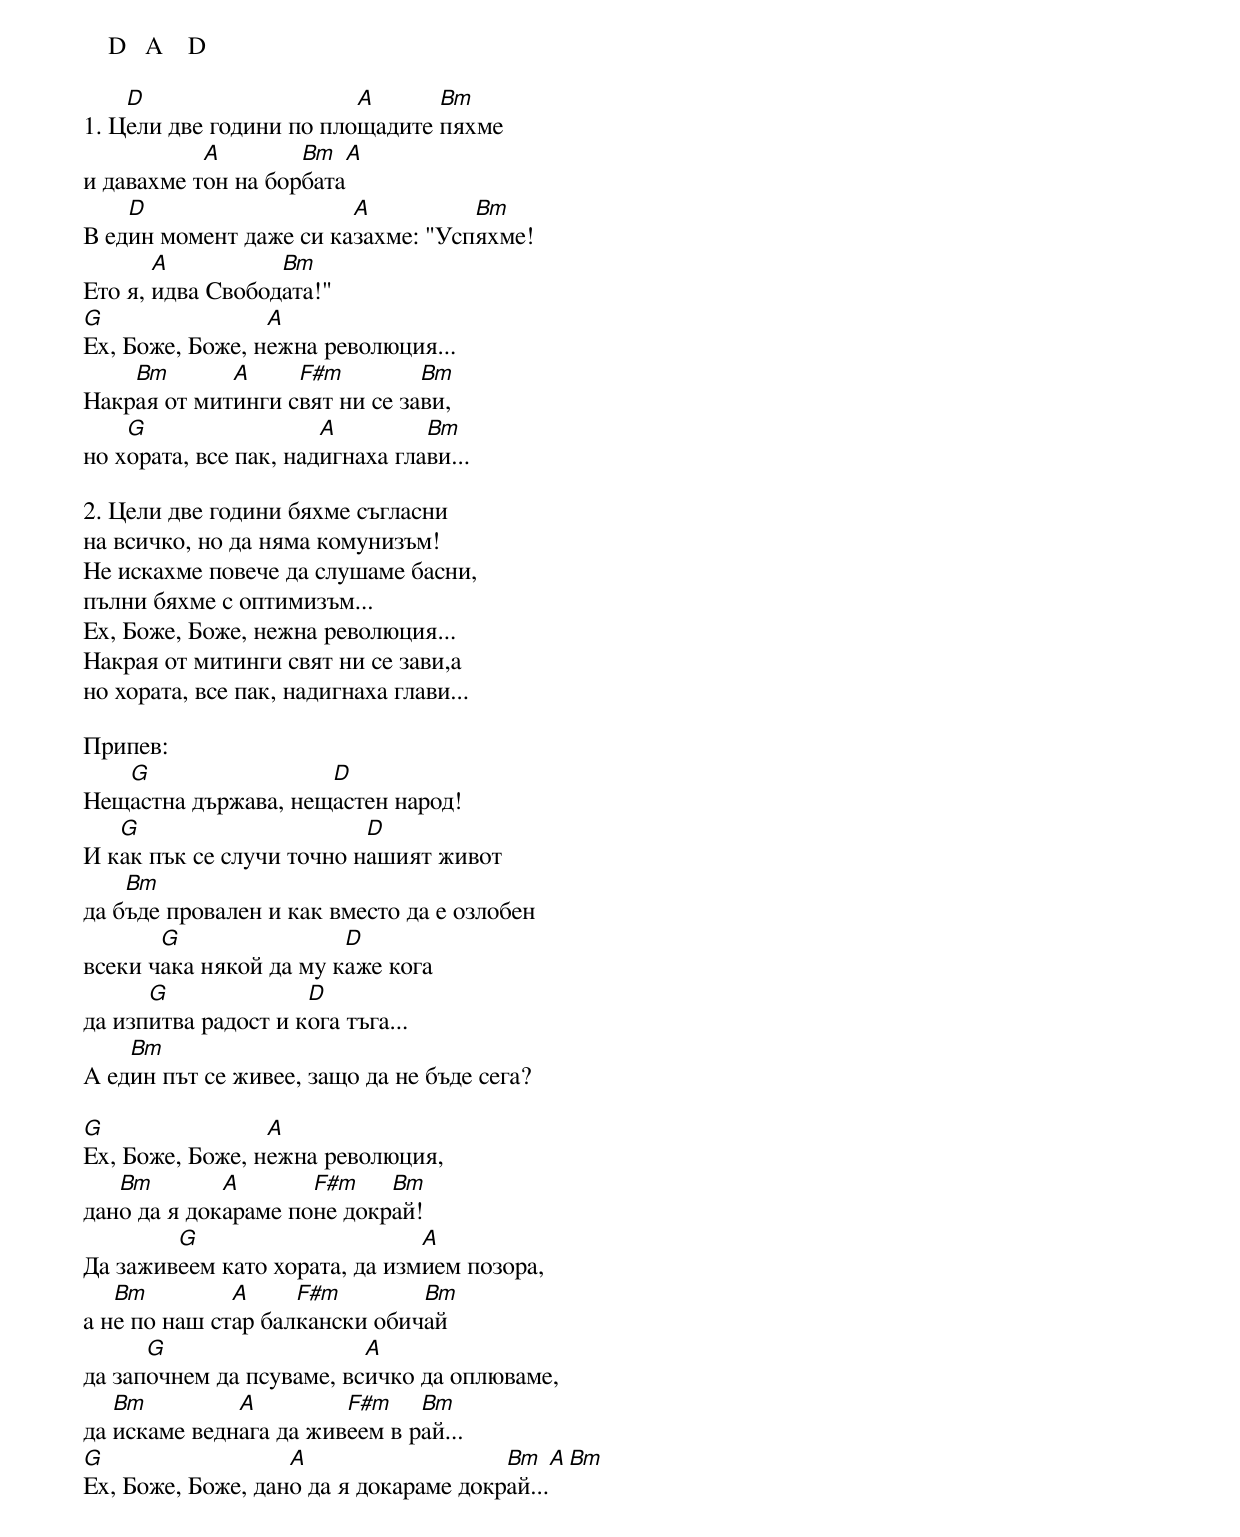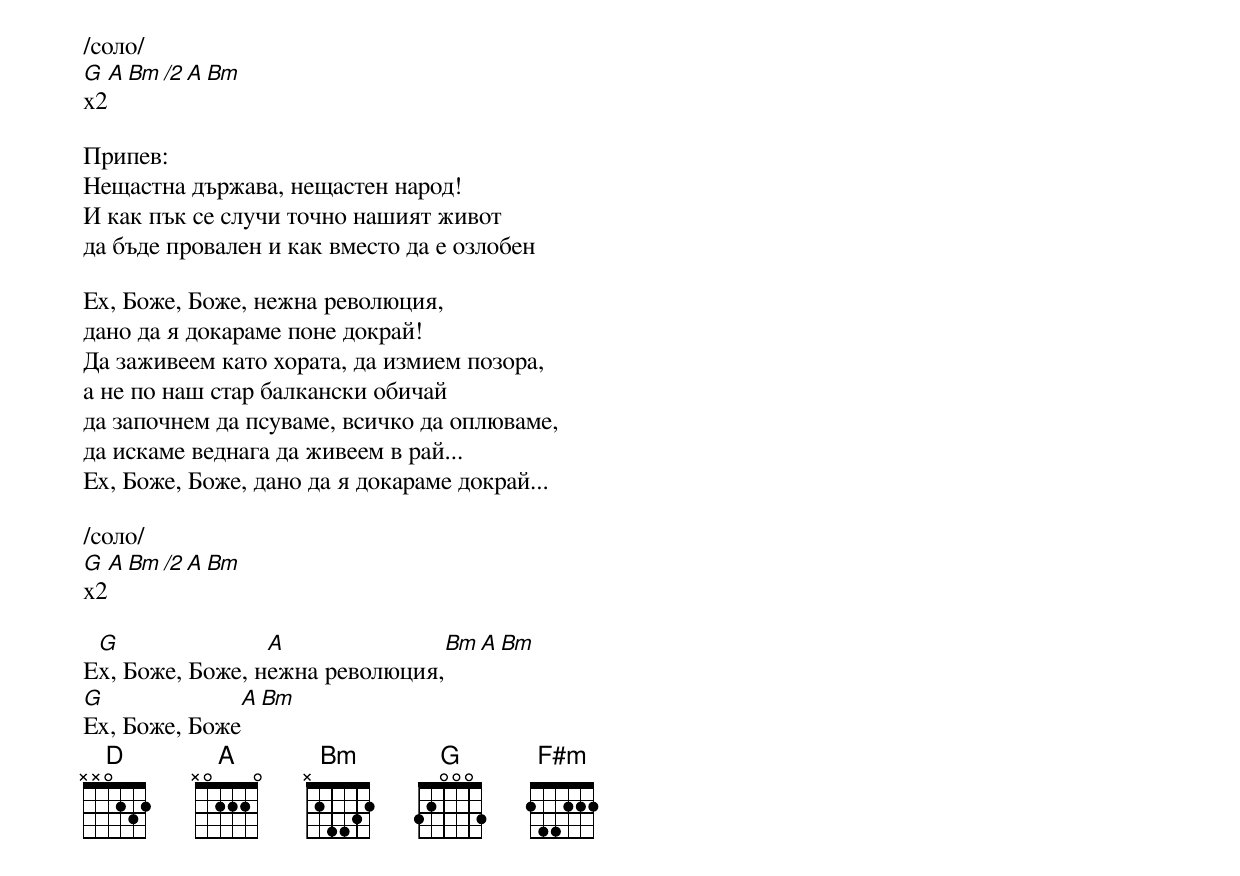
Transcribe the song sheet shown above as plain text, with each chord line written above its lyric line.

    D   A    D

    D                    A      Bm
1. Цели две години по площадите пяхме
           A        Bm         A
и давахме тон на борбата
    D                   A          Bm
В един момент даже си казахме: "Успяхме!
       A          Bm
Ето я, идва Свободата!"
G                A
Ех, Боже, Боже, нежна революция...
    Bm       A     F#m         Bm
Накрая от митинги свят ни се зави,
    G                  A         Bm
но хората, все пак, надигнаха глави...

2. Цели две години бяхме съгласни
на всичко, но да няма комунизъм!
Не искахме повече да слушаме басни,
пълни бяхме с оптимизъм...
Ех, Боже, Боже, нежна революция...
Накрая от митинги свят ни се зави,a
но хората, все пак, надигнаха глави...

Припев:
   G                 D
Нещастна държава, нещастен народ!
   G                      D
И как пък се случи точно нашият живот
    Bm
да бъде провален и как вместо да е озлобен
       G                D
всеки чака някой да му каже кога
      G              D
да изпитва радост и кога тъга...
    Bm
А един път се живее, защо да не бъде сега?

G                A
Ех, Боже, Боже, нежна революция,
   Bm        A       F#m    Bm
дано да я докараме поне докрай!
        G                      A
Да заживеем като хората, да измием позора,
   Bm         A     F#m        Bm
а не по наш стар балкански обичай
      G                   A
да започнем да псуваме, всичко да оплюваме,
   Bm         A         F#m    Bm
да искаме веднага да живеем в рай...
G                  A                   Bm    A    Bm
Ех, Боже, Боже, дано да я докараме докрай...

/соло/
G   A   Bm /2 A Bm
x2

Припев:
Нещастна държава, нещастен народ!
И как пък се случи точно нашият живот
да бъде провален и как вместо да е озлобен

Ех, Боже, Боже, нежна революция,
дано да я докараме поне докрай!
Да заживеем като хората, да измием позора,
а не по наш стар балкански обичай
да започнем да псуваме, всичко да оплюваме,
да искаме веднага да живеем в рай...
Ех, Боже, Боже, дано да я докараме докрай...

/соло/
G   A   Bm /2 A Bm
x2

 G               A              Bm   A  Bm
Ех, Боже, Боже, нежна революция,
G                A              Bm
Ех, Боже, Боже
